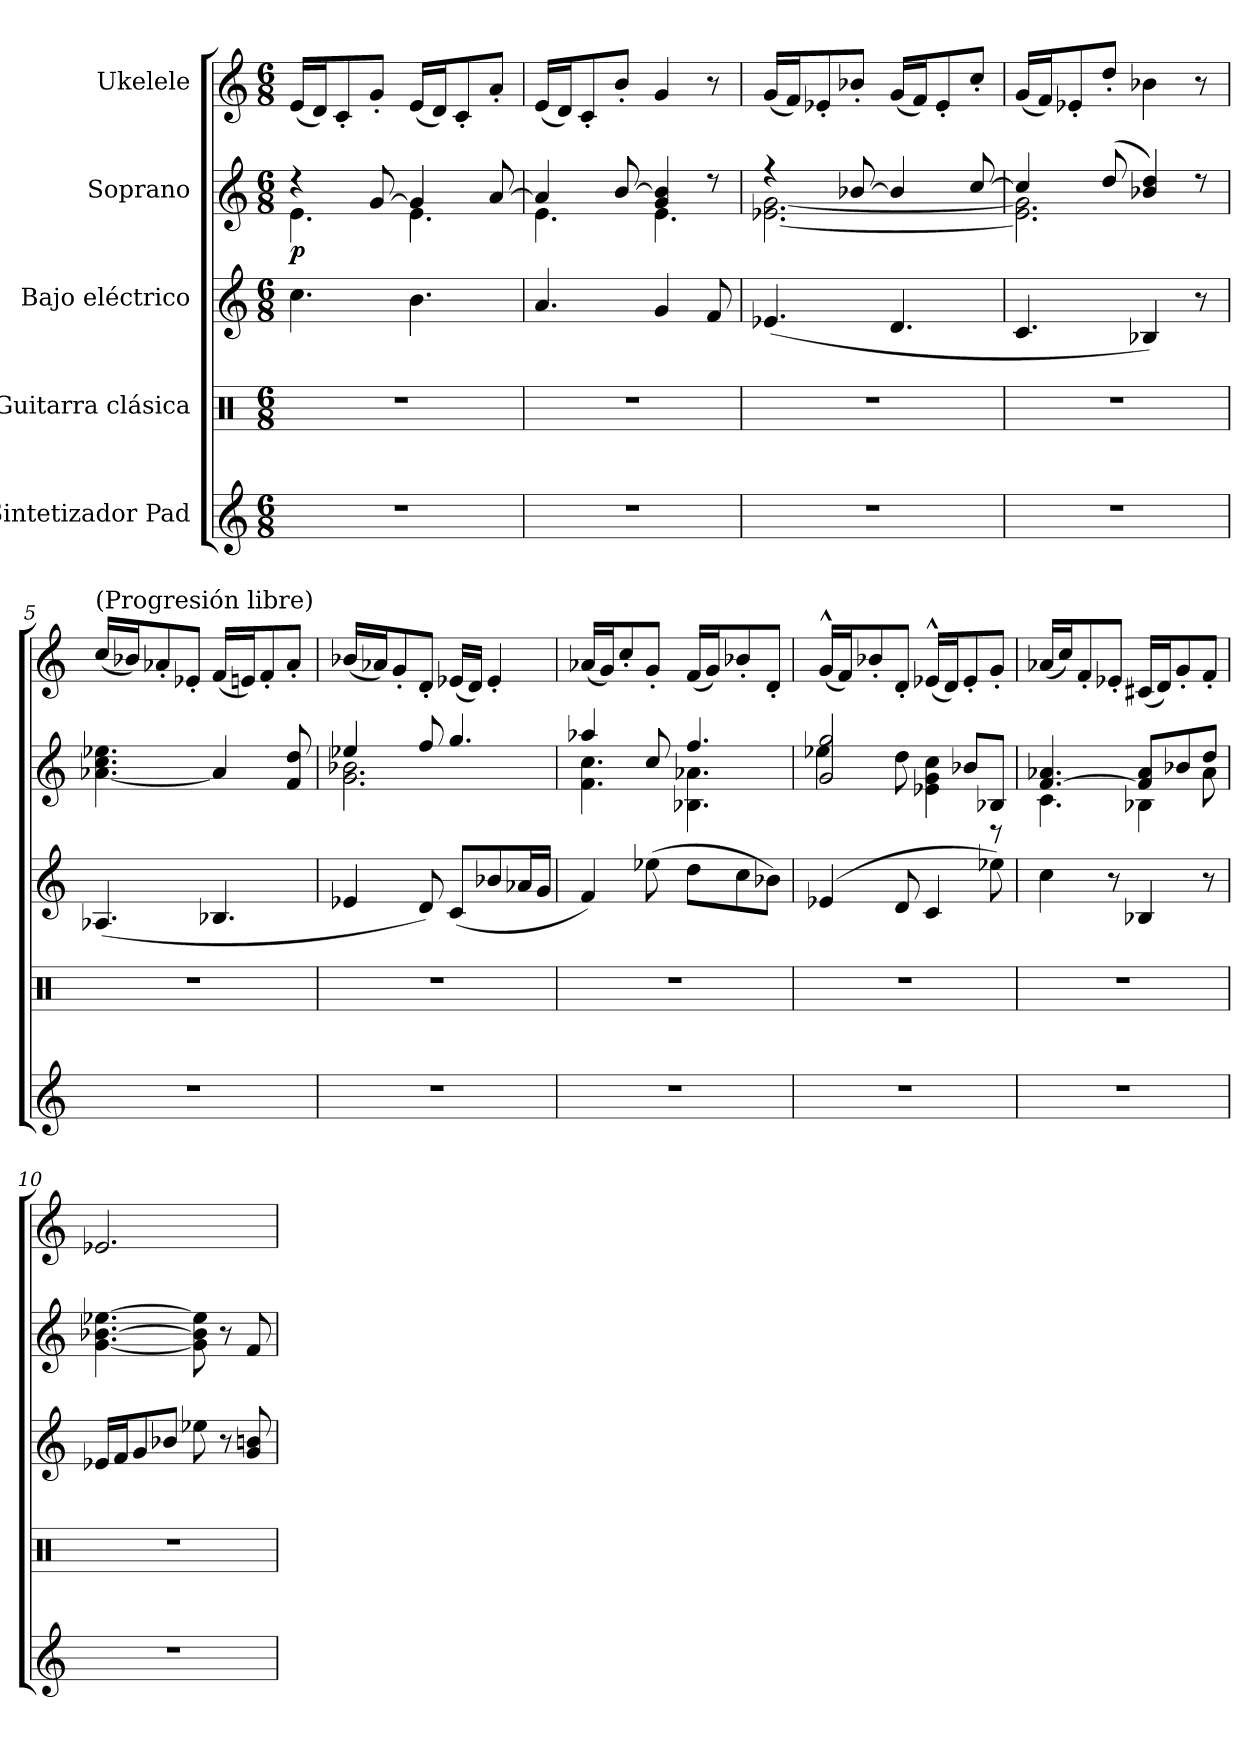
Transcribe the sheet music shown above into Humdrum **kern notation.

**kern	**kern	**kern	**kern	**dynam	**kern
*part5	*part4	*part3	*part2	*part2	*part1
*staff5	*staff4	*staff3	*staff2	*staff2	*staff1
*I"Sintetizador Pad	*I"Guitarra clásica	*I"Bajo eléctrico	*I"Soprano	*	*I"Ukelele
*stria5	*stria5	*	*	*	*
*clefG2	*clefX	*clefG2	*clefG2	*	*clefG2
*	*	*ITrd7c12	*	*	*
*k[]	*k[]	*k[]	*k[]	*	*k[]
*M6/8	*M6/8	*M6/8	*M6/8	*	*M6/8
*MM60	*MM60	*MM60	*MM60	*	*MM60
=1	=1	=1	=1	=1	=1
*	*	*	*^	*	*
!	!	!	!	!	!LO:DY:b	!
2.r	2.r	4.c\	4r	4.e\	p	(<16e/LL
.	.	.	.	.	.	16d/J)
.	.	.	.	.	.	8c'/
.	.	.	[8g/	.	.	8g'/J
.	.	4.B\	4g/]	4.e\	.	(<16e/LL
.	.	.	.	.	.	16d/J)
.	.	.	.	.	.	8c'/
.	.	.	[8a/	.	.	8a'/J
=2	=2	=2	=2	=2	=2	=2
2.r	2.r	4.A/	4a/]	4.e\	.	(<16e/LL
.	.	.	.	.	.	16d/J)
.	.	.	.	.	.	8c'/
.	.	.	[8b/	.	.	8b'/J
.	.	4G/	4g/ 4b/]	4.e\	.	4g/
.	.	8F/	8r	.	.	8r
=3	=3	=3	=3	=3	=3	=3
2.r	2.r	(<4.E-X/	4r	[2.e-X\ [2.g\	.	(<16g/LL
.	.	.	.	.	.	16f/J)
.	.	.	.	.	.	8e-X'/
.	.	.	[8b-X/	.	.	8b-X'/J
.	.	4.D/	4b-/]	.	.	(<16g/LL
.	.	.	.	.	.	16f/J)
.	.	.	.	.	.	8e-'/
.	.	.	[8cc/	.	.	8cc'/J
=4	=4	=4	=4	=4	=4	=4
2.r	2.r	4.C/	4cc/]	2.e-\] 2.g\]	.	(<16g/LL
.	.	.	.	.	.	16f/J)
.	.	.	.	.	.	8e-X'/
.	.	.	(>8dd/	.	.	8dd'/J
.	.	4BB-X/)	4b-X/ 4dd/)	.	.	4b-X\
.	.	8r	8r	.	.	8r
*	*	*	*v	*v	*	*
=5	=5	=5	=5	=5	=5
!	!	!	!	!	!LO:TX:a:t=(Progresión libre)
2.r	2.r	(<4.AA-X/	[4.a-X\ 4.cc\ 4.ee-X\	.	(<16cc/LL
.	.	.	.	.	16b-X/J)
.	.	.	.	.	8a-X'/
.	.	.	.	.	8e-X'/J
.	.	4.BB-X/	4a-/]	.	(<16f/LL
.	.	.	.	.	16en/J)
.	.	.	.	.	8f'/
.	.	.	8f/ 8dd/	.	8a-'/J
!!LO:LB:g=z
=6	=6	=6	=6	=6	=6
*	*	*	*^	*	*
2.r	2.r	4E-X/	4ee-X/	2.g\ 2.b-X\	.	(<16b-X/LL
.	.	.	.	.	.	16a-X/J)
.	.	.	.	.	.	8g'/
.	.	8D/)	8ff/	.	.	8d'/J
.	.	(<8C/L	4.gg/	.	.	(<16e-X/LL
.	.	.	.	.	.	16d/JJ)
.	.	8B-X/	.	.	.	4e-'/
.	.	16A-X/L	.	.	.	.
.	.	16G/JJ	.	.	.	.
=7	=7	=7	=7	=7	=7	=7
2.r	2.r	4F/)	4aa-X/	4.f\ 4.cc\	.	(<16a-X/LL
.	.	.	.	.	.	16g/J)
.	.	.	.	.	.	8cc'/
.	.	(>8e-X\	8cc/	.	.	8g'/J
.	.	8d\L	4.ff/	4.B-X\ 4.a-X\	.	(<16f/LL
.	.	.	.	.	.	16g/J)
.	.	8c\	.	.	.	8b-X'/
.	.	8B-X\J)	.	.	.	8d'/J
=8	=8	=8	=8	=8	=8	=8
2.r	2.r	(>4E-X/	2g/ 2gg/	4ee-X\	.	(<16g^^/LL
.	.	.	.	.	.	16f/J)
.	.	.	.	.	.	8b-X'/
.	.	8D/	.	8dd\	.	8d'/J
.	.	4C/	.	4e-X\ 4g\ 4cc\	.	(<16e-X^^/LL
.	.	.	.	.	.	16d/J)
.	.	.	8b-X/L	.	.	8e-'/
.	.	8e-X\)	8B-X/J	8r	.	8g'/J
=9	=9	=9	=9	=9	=9	=9
2.r	2.r	4c\	[4.f/ 4.a-X/	4.c\	.	(<16a-X/LL
.	.	.	.	.	.	16cc/J)
.	.	.	.	.	.	8f'/
.	.	8r	.	.	.	8e-X'/J
.	.	4BB-X/	8f/] 8a-/L	4B-X\	.	(<16c#X/LL
.	.	.	.	.	.	16d/J)
.	.	.	8b-X/	.	.	8g'/
.	.	8r	8dd/J	8a-\	.	8f'/J
*	*	*	*v	*v	*	*
!!LO:LB:g=z
=10	=10	=10	=10	=10	=10
2.r	2.r	16E-X/LL	[4.g\ [4.b-X\ [4.ee-X\	.	2.e-X/
.	.	16F/J	.	.	.
.	.	8G/	.	.	.
.	.	8B-X/J	.	.	.
.	.	8e-X\	8g\] 8b-\] 8ee-\]	.	.
.	.	8r	8r	.	.
.	.	8G/ 8Bn/	8f/	.	.
=	=	=	=	=	=
*-	*-	*-	*-	*-	*-
